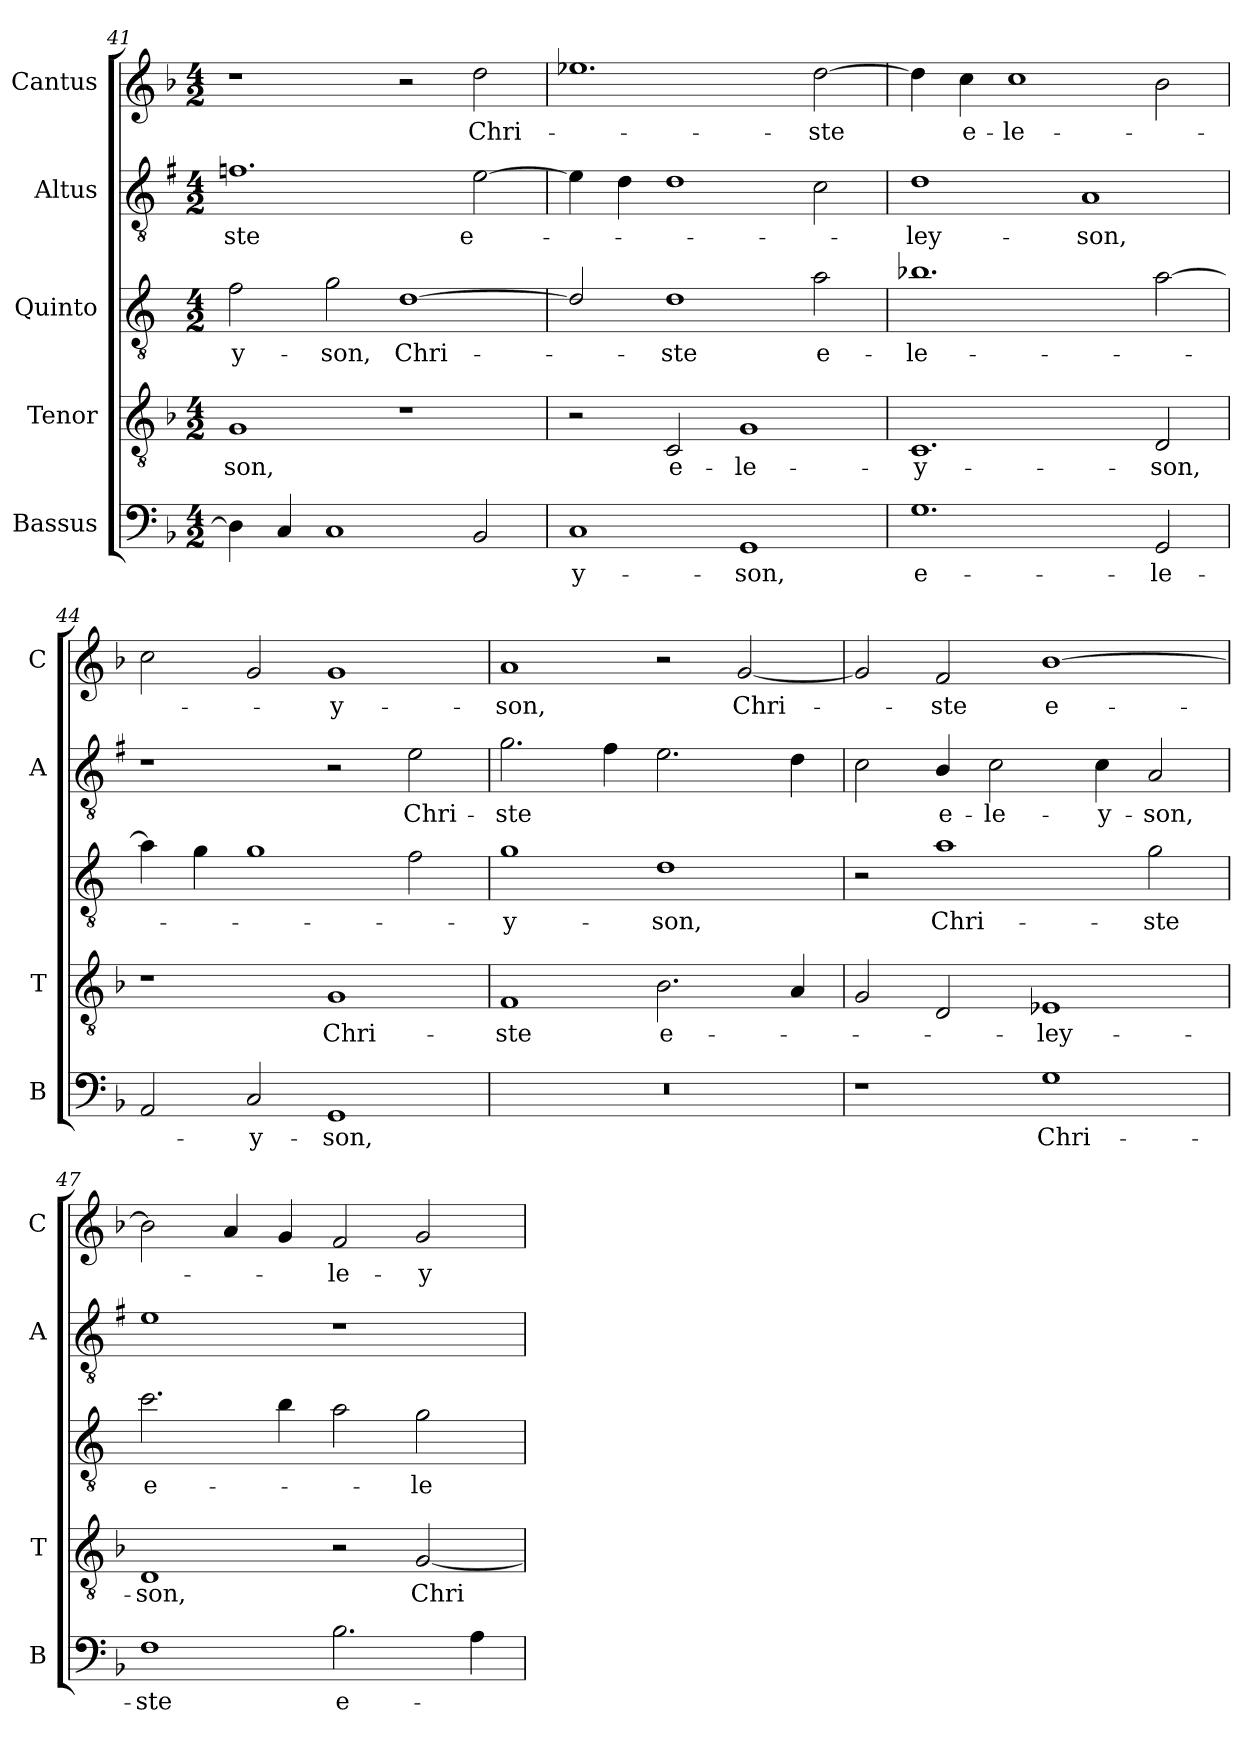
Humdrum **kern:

**kern	**text	**kern	**text	**kern	**text	**kern	**text	**kern	**text
*part5	*part5	*part4	*part4	*part3	*part3	*part2	*part2	*part1	*part1
*staff5	*staff5	*staff4	*staff4	*staff3	*staff3	*staff2	*staff2	*staff1	*staff1
*I"Bassus	*	*I"Tenor	*	*I"Quinto	*	*I"Altus	*	*I"Cantus	*
*I'B	*	*I'T	*	*	*	*I'A	*	*I'C	*
*clefF4	*	*clefGv2	*	*clefGv2	*	*clefGv2	*	*clefG2	*
*	*	*	*	*ITrd4c7	*	*ITrd1c2	*	*	*
*k[b-]	*	*k[b-]	*	*k[b-]	*	*k[b-]	*	*k[b-]	*
*F:	*	*F:	*	*F:	*	*F:	*	*F:	*
*M4/2	*	*M4/2	*	*M4/2	*	*M4/2	*	*M4/2	*
=41	=41	=41	=41	=41	=41	=41	=41	=41	=41
!	!	!	!LO:LY:b	!	!LO:LY:b	!	!LO:LY:b	!	!
4D\]	.	1G	-son,	2B-\	-y-	1.e-X	-ste	1r	.
4C/	.	.	.	.	.	.	.	.	.
!	!	!	!	!	!LO:LY:b	!	!	!	!
1C	.	.	.	2c\	-son,	.	.	.	.
!	!	!	!	!	!LO:LY:b	!	!	!	!
.	.	1r	.	[1G	Chri-	.	.	2r	.
!	!	!	!	!	!	!	!LO:LY:b	!	!LO:LY:b
2BB-/	.	.	.	.	.	[2d\	e-	2dd\	Chri-
!!LO:LB:g=z
=42	=42	=42	=42	=42	=42	=42	=42	=42	=42
!	!LO:LY:b	!	!	!	!	!	!	!	!
1C	-y-	2r	.	2G/]	.	4d\]	.	1.ee-X	.
.	.	.	.	.	.	4c\	.	.	.
!	!	!	!LO:LY:b	!	!LO:LY:b	!	!	!	!
.	.	2C/	e-	1G	-ste	1c	.	.	.
!	!LO:LY:b	!	!LO:LY:b	!	!	!	!	!	!
1GG	-son,	1G	-le-	.	.	.	.	.	.
!	!	!	!	!	!LO:LY:b	!	!	!	!LO:LY:b
.	.	.	.	2d\	e-	2B-\	.	[2dd\	-ste
=43	=43	=43	=43	=43	=43	=43	=43	=43	=43
!	!LO:LY:b	!	!LO:LY:b	!	!LO:LY:b	!	!LO:LY:b	!	!
1.G	e-	1.C	-y-	1.e-X	-le-	1c	-ley-	4dd\]	.
!	!	!	!	!	!	!	!	!	!LO:LY:b
.	.	.	.	.	.	.	.	4cc\	e-
!	!	!	!	!	!	!	!	!	!LO:LY:b
.	.	.	.	.	.	.	.	1cc	-le-
!	!	!	!	!	!	!	!LO:LY:b	!	!
.	.	.	.	.	.	1G	-son,	.	.
!	!LO:LY:b	!	!LO:LY:b	!	!	!	!	!	!
2GG/	-le-	2D/	-son,	[2d\	.	.	.	2b-\	.
=44	=44	=44	=44	=44	=44	=44	=44	=44	=44
2AA/	.	1r	.	4d\]	.	1r	.	2cc\	.
.	.	.	.	4c\	.	.	.	.	.
!	!LO:LY:b	!	!	!	!	!	!	!	!
2C/	-y-	.	.	1c	.	.	.	2g/	.
!	!LO:LY:b	!	!LO:LY:b	!	!	!	!	!	!LO:LY:b
1GG	-son,	1G	Chri-	.	.	2r	.	1g	-y-
!	!	!	!	!	!	!	!LO:LY:b	!	!
.	.	.	.	2B-\	.	2d\	Chri-	.	.
=45	=45	=45	=45	=45	=45	=45	=45	=45	=45
!	!	!	!LO:LY:b	!	!LO:LY:b	!	!LO:LY:b	!	!LO:LY:b
0r	.	1F	-ste	1c	-y-	2.f\	-ste	1a	-son,
.	.	.	.	.	.	4e\	.	.	.
!	!	!	!LO:LY:b	!	!LO:LY:b	!	!	!	!
.	.	2.B-\	e-	1G	-son,	2.d\	.	2r	.
!	!	!	!	!	!	!	!	!	!LO:LY:b
.	.	.	.	.	.	.	.	[2g/	Chri-
.	.	4A/	.	.	.	4c\	.	.	.
=46	=46	=46	=46	=46	=46	=46	=46	=46	=46
1r	.	2G/	.	2r	.	2B-\	.	2g/]	.
!	!	!	!	!	!LO:LY:b	!	!LO:LY:b	!	!LO:LY:b
.	.	2D/	.	1d	Chri-	4A/	e-	2f/	-ste
!	!	!	!	!	!	!	!LO:LY:b	!	!
.	.	.	.	.	.	2B-\	-le-	.	.
!	!LO:LY:b	!	!LO:LY:b	!	!	!	!	!	!LO:LY:b
1G	Chri-	1E-X	-ley-	.	.	.	.	[1b-	e-
!	!	!	!	!	!	!	!LO:LY:b	!	!
.	.	.	.	.	.	4B-\	-y-	.	.
!	!	!	!	!	!LO:LY:b	!	!LO:LY:b	!	!
.	.	.	.	2c\	-ste	2G/	-son,	.	.
=47	=47	=47	=47	=47	=47	=47	=47	=47	=47
!	!LO:LY:b	!	!LO:LY:b	!	!LO:LY:b	!	!	!	!
1F	-ste	1D	-son,	2.f\	e-	1d	.	2b-\]	.
.	.	.	.	.	.	.	.	4a/	.
.	.	.	.	4e\	.	.	.	4g/	.
!	!LO:LY:b	!	!	!	!	!	!	!	!LO:LY:b
2.B-\	e-	2r	.	2d\	.	1r	.	2f/	-le-
!	!	!	!LO:LY:b	!	!LO:LY:b	!	!	!	!LO:LY:b
.	.	[2G/	Chri-	2c\	-le-	.	.	2g/	-y-
4A\	.	.	.	.	.	.	.	.	.
=	=	=	=	=	=	=	=	=	=
*-	*-	*-	*-	*-	*-	*-	*-	*-	*-
